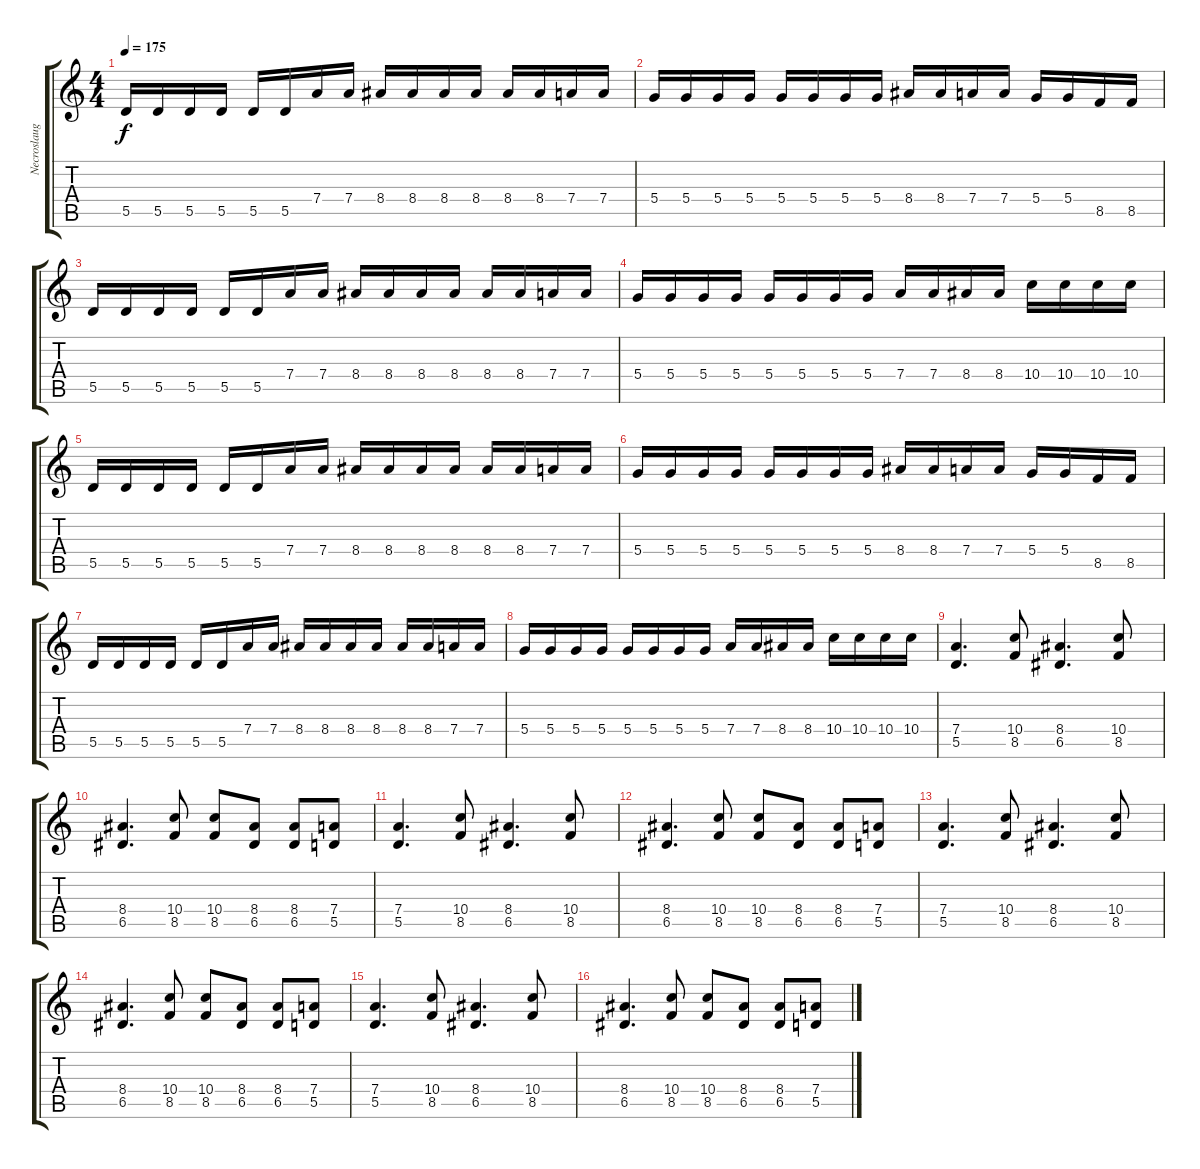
\track ("Necroslaughter" "Necroslaug") {instrument distortionguitar}
\staff {score tabs}
\tuning (E4 B3 G3 D3 A2 E2) {hide}
\ts (4 4)
\tempo 175
\clef g2
\ks c
5.5.16{dy f} 5.5.16 5.5.16 5.5.16 5.5.16 5.5.16 7.4.16 7.4.16 8.4.16 8.4.16 8.4.16 8.4.16 8.4.16 8.4.16 7.4.16 7.4.16 |
5.4.16 5.4.16 5.4.16 5.4.16 5.4.16 5.4.16 5.4.16 5.4.16 8.4.16 8.4.16 7.4.16 7.4.16 5.4.16 5.4.16 8.5.16 8.5.16 |
5.5.16 5.5.16 5.5.16 5.5.16 5.5.16 5.5.16 7.4.16 7.4.16 8.4.16 8.4.16 8.4.16 8.4.16 8.4.16 8.4.16 7.4.16 7.4.16 |
5.4.16 5.4.16 5.4.16 5.4.16 5.4.16 5.4.16 5.4.16 5.4.16 7.4.16 7.4.16 8.4.16 8.4.16 10.4.16 10.4.16 10.4.16 10.4.16 |
5.5.16 5.5.16 5.5.16 5.5.16 5.5.16 5.5.16 7.4.16 7.4.16 8.4.16 8.4.16 8.4.16 8.4.16 8.4.16 8.4.16 7.4.16 7.4.16 |
5.4.16 5.4.16 5.4.16 5.4.16 5.4.16 5.4.16 5.4.16 5.4.16 8.4.16 8.4.16 7.4.16 7.4.16 5.4.16 5.4.16 8.5.16 8.5.16 |
5.5.16 5.5.16 5.5.16 5.5.16 5.5.16 5.5.16 7.4.16 7.4.16 8.4.16 8.4.16 8.4.16 8.4.16 8.4.16 8.4.16 7.4.16 7.4.16 |
5.4.16 5.4.16 5.4.16 5.4.16 5.4.16 5.4.16 5.4.16 5.4.16 7.4.16 7.4.16 8.4.16 8.4.16 10.4.16 10.4.16 10.4.16 10.4.16 |
(7.4 5.5).4{d} (10.4 8.5).8 (8.4 6.5).4{d} (10.4 8.5).8 |
(8.4 6.5).4{d} (10.4 8.5).8 (10.4 8.5).8 (8.4 6.5).8 (8.4 6.5).8 (7.4 5.5).8 |
(7.4 5.5).4{d} (10.4 8.5).8 (8.4 6.5).4{d} (10.4 8.5).8 |
(8.4 6.5).4{d} (10.4 8.5).8 (10.4 8.5).8 (8.4 6.5).8 (8.4 6.5).8 (7.4 5.5).8 |
(7.4 5.5).4{d} (10.4 8.5).8 (8.4 6.5).4{d} (10.4 8.5).8 |
(8.4 6.5).4{d} (10.4 8.5).8 (10.4 8.5).8 (8.4 6.5).8 (8.4 6.5).8 (7.4 5.5).8 |
(7.4 5.5).4{d} (10.4 8.5).8 (8.4 6.5).4{d} (10.4 8.5).8 |
(8.4 6.5).4{d} (10.4 8.5).8 (10.4 8.5).8 (8.4 6.5).8 (8.4 6.5).8 (7.4 5.5).8
